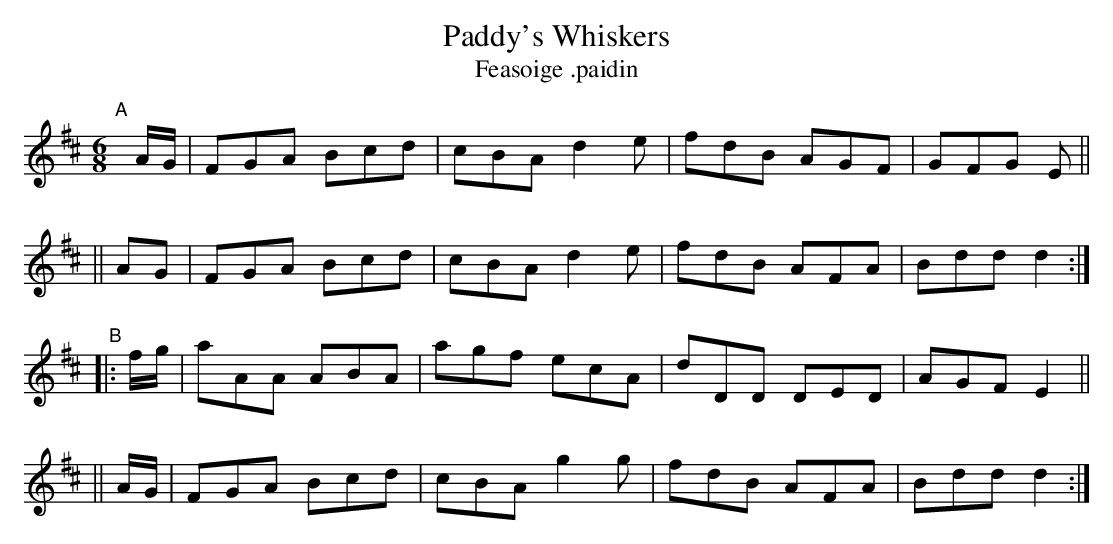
X:1
T: Paddy's Whiskers
T: Feasoige \.paidin
M: 6/8
L: 1/8
K: D
"^A"\
[|]A/G/ | FGA Bcd | cBA d2e | fdB AGF | GFG E ||
|| AG   | FGA Bcd | cBA d2e | fdB AFA | Bdd d2 :|
"^B"\
|: f/g/ | aAA ABA | agf ecA | dDD DED | AGF E2 ||
|| A/G/ | FGA Bcd | cBA g2g | fdB AFA | Bdd d2 :|
